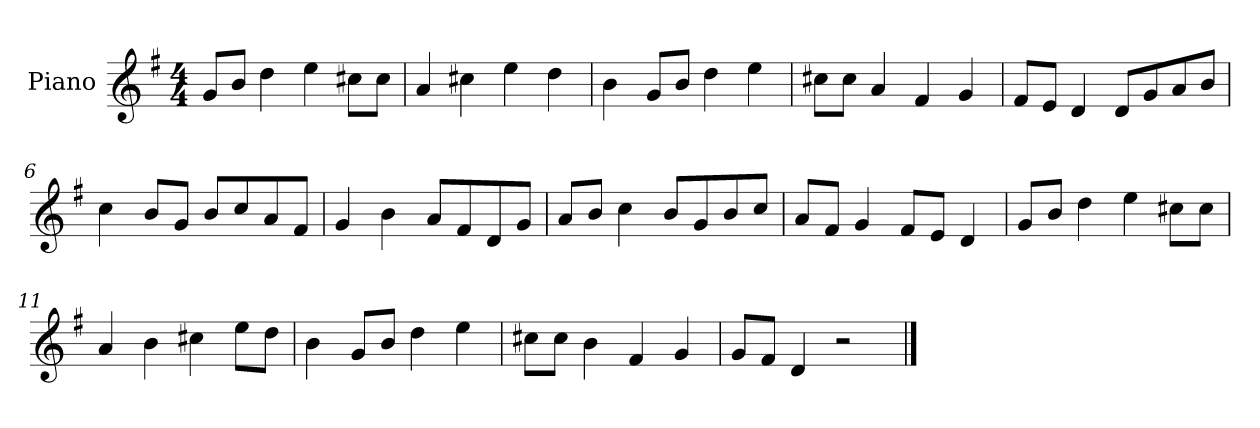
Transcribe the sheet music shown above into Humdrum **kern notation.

**kern
*part1
*staff1
*I"Piano
*I'P-no
*clefG2
*k[f#]
*M4/4
*MM90
=1
8g/L
8b/J
4dd\
4ee\
8cc#X\L
8cc#\J
=2
4a/
4cc#X\
4ee\
4dd\
=3
4b\
8g/L
8b/J
4dd\
4ee\
=4
8cc#X\L
8cc#\J
4a/
4f#/
4g/
=5
8f#/L
8e/J
4d/
8d/L
8g/
8a/
8b/J
=6
4cc\
8b/L
8g/J
8b/L
8cc/
8a/
8f#/J
!!LO:LB:g=z
=7
4g/
4b\
8a/L
8f#/
8d/
8g/J
=8
8a/L
8b/J
4cc\
8b/L
8g/
8b/
8cc/J
=9
8a/L
8f#/J
4g/
8f#/L
8e/J
4d/
=10
8g/L
8b/J
4dd\
4ee\
8cc#X\L
8cc#\J
=11
4a/
4b\
4cc#X\
8ee\L
8dd\J
=12
4b\
8g/L
8b/J
4dd\
4ee\
!!LO:LB:g=z
=13
8cc#X\L
8cc#\J
4b\
4f#/
4g/
=14
8g/L
8f#/J
4d/
2r
==
*-
